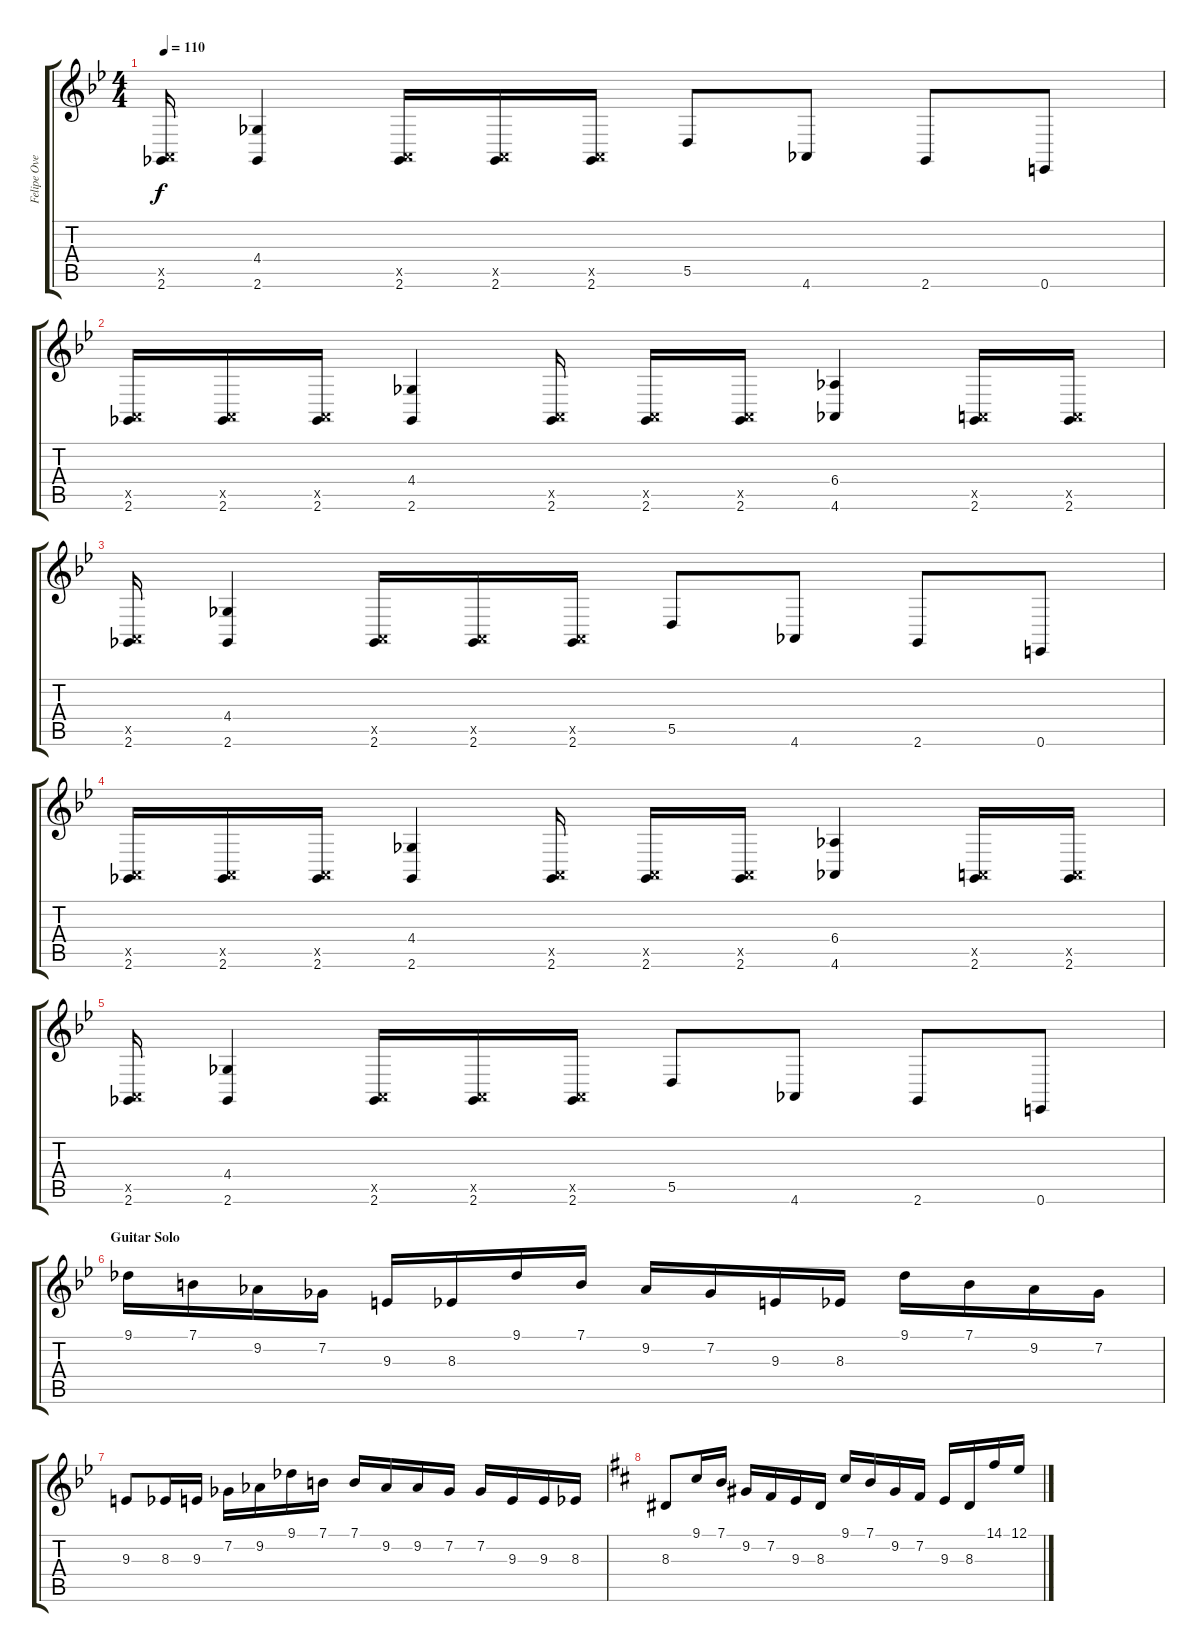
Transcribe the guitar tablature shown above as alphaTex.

\track ("Felipe Overdub" "Felipe Ove") {instrument lead5charang}
\staff {score tabs}
\tuning (E4 B3 G3 D3 A2 E2) {hide}
\ts (4 4)
\tempo 110
\clef g2
\ks bb
(0.5{x} 2.6).16{dy f} (4.4 2.6).4 (0.5{x} 2.6).16 (0.5{x} 2.6).16 (0.5{x} 2.6).16 5.5.8 4.6.8 2.6.8 0.6.8 |
(0.5{x} 2.6).16 (0.5{x} 2.6).16 (0.5{x} 2.6).16 (4.4 2.6).4 (0.5{x} 2.6).16 (0.5{x} 2.6).16 (0.5{x} 2.6).16 (6.4 4.6).4 (0.5{x} 2.6).16 (0.5{x} 2.6).16 |
(0.5{x} 2.6).16 (4.4 2.6).4 (0.5{x} 2.6).16 (0.5{x} 2.6).16 (0.5{x} 2.6).16 5.5.8 4.6.8 2.6.8 0.6.8 |
(0.5{x} 2.6).16 (0.5{x} 2.6).16 (0.5{x} 2.6).16 (4.4 2.6).4 (0.5{x} 2.6).16 (0.5{x} 2.6).16 (0.5{x} 2.6).16 (6.4 4.6).4 (0.5{x} 2.6).16 (0.5{x} 2.6).16 |
(0.5{x} 2.6).16 (4.4 2.6).4 (0.5{x} 2.6).16 (0.5{x} 2.6).16 (0.5{x} 2.6).16 5.5.8 4.6.8 2.6.8 0.6.8 |
\section ("" "Guitar Solo")
9.1.16 7.1.16 9.2.16 7.2.16 9.3.16 8.3.16 9.1.16 7.1.16 9.2.16 7.2.16 9.3.16 8.3.16 9.1.16 7.1.16 9.2.16 7.2.16 |
9.3.8 8.3.16 9.3.16 7.2.16 9.2.16 9.1.16 7.1.16 7.1.16 9.2.16 9.2.16 7.2.16 7.2.16 9.3.16 9.3.16 8.3.16 |
\ks bminor
8.3.8 9.1.16 7.1.16 9.2.16 7.2.16 9.3.16 8.3.16 9.1.16 7.1.16 9.2.16 7.2.16 9.3.16 8.3.16 14.1.16 12.1.16
